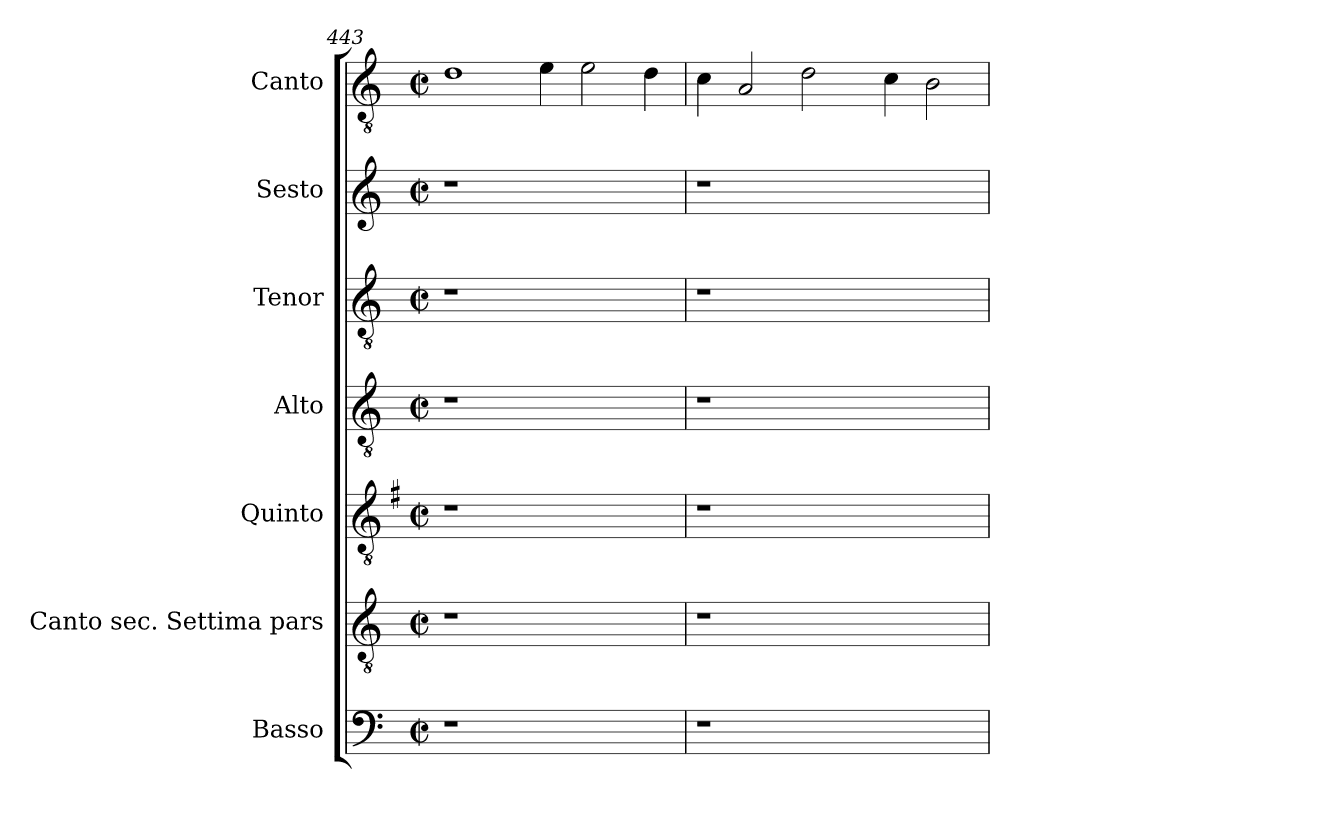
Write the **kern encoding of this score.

**kern	**kern	**kern	**kern	**kern	**kern	**kern
*part7	*part6	*part5	*part4	*part3	*part2	*part1
*staff7	*staff6	*staff5	*staff4	*staff3	*staff2	*staff1
*I"Basso	*I"Canto sec. Settima pars	*I"Quinto	*I"Alto	*I"Tenor	*I"Sesto	*I"Canto
*	*	*I'Quinto	*I'Alto	*I'Tenor	*I'Sesto	*I'Canto
*clefF4	*clefGv2	*clefGv2	*clefGv2	*clefGv2	*clefG2	*clefGv2
*k[]	*k[]	*k[f#]	*k[]	*k[]	*k[]	*k[]
*C:	*C:	*G:	*C:	*C:	*C:	*C:
*M2/2	*M2/2	*M2/2	*M2/2	*M2/2	*M2/2	*M2/2
*met(c|)	*met(c|)	*met(c|)	*met(c|)	*met(c|)	*met(c|)	*met(c|)
=443	=443	=443	=443	=443	=443	=443
1r	1r	1r	1r	1r	1r	1d
1ryy	1ryy	1ryy	1ryy	1ryy	1ryy	4e\
.	.	.	.	.	.	2e\
.	.	.	.	.	.	4d\
=444	=444	=444	=444	=444	=444	=444
1r	1r	1r	1r	1r	1r	4c\
.	.	.	.	.	.	2A/
.	.	.	.	.	.	2d\
1ryy	1ryy	1ryy	1ryy	1ryy	1ryy	.
.	.	.	.	.	.	4c\
.	.	.	.	.	.	2B\
=	=	=	=	=	=	=
*-	*-	*-	*-	*-	*-	*-
